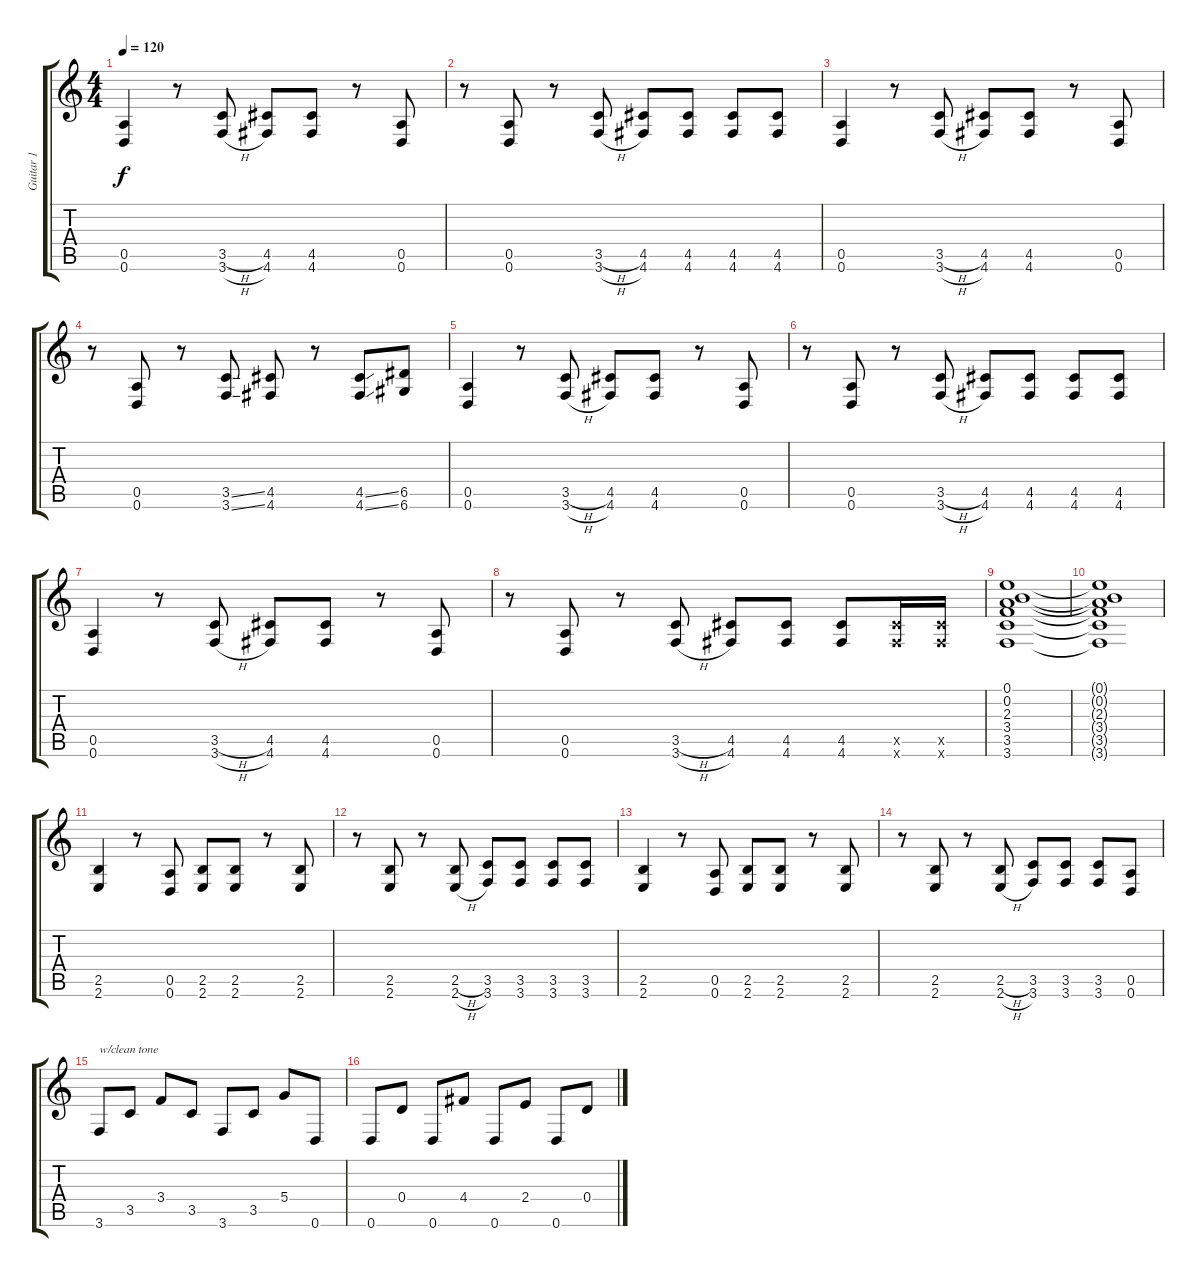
\track ("Guitar 1" "Guitar 1") {instrument overdrivenguitar}
\staff {score tabs}
\tuning (E4 B3 G3 D3 A2 D2) {hide}
\ts (4 4)
\tempo 120
\clef g2
\ks c
(0.5 0.6).4{dy f} r.8 (3.5{h} 3.6{h}).8 (4.5 4.6).8 (4.5 4.6).8 r.8 (0.5 0.6).8 |
r.8 (0.5 0.6).8 r.8 (3.5{h} 3.6{h}).8 (4.5 4.6).8 (4.5 4.6).8 (4.5 4.6).8 (4.5 4.6).8 |
(0.5 0.6).4 r.8 (3.5{h} 3.6{h}).8 (4.5 4.6).8 (4.5 4.6).8 r.8 (0.5 0.6).8 |
r.8 (0.5 0.6).8 r.8 (3.5{ss} 3.6{ss}).8 (4.5 4.6).8 r.8 (4.5{ss} 4.6{ss}).8 (6.5 6.6).8 |
(0.5 0.6).4 r.8 (3.5{h} 3.6{h}).8 (4.5 4.6).8 (4.5 4.6).8 r.8 (0.5 0.6).8 |
r.8 (0.5 0.6).8 r.8 (3.5{h} 3.6{h}).8 (4.5 4.6).8 (4.5 4.6).8 (4.5 4.6).8 (4.5 4.6).8 |
(0.5 0.6).4 r.8 (3.5{h} 3.6{h}).8 (4.5 4.6).8 (4.5 4.6).8 r.8 (0.5 0.6).8 |
r.8 (0.5 0.6).8 r.8 (3.5{h} 3.6{h}).8 (4.5 4.6).8 (4.5 4.6).8 (4.5 4.6).8 (4.5{x} 4.6{x}).16 (4.5{x} 4.6{x}).16 |
(0.1 0.2 2.3 3.4 3.5 3.6).1 |
(0.1{t} 0.2{t} 2.3{t} 3.4{t} 3.5{t} 3.6{t}).1 |
(2.5 2.6).4 r.8 (0.5 0.6).8 (2.5 2.6).8 (2.5 2.6).8 r.8 (2.5 2.6).8 |
r.8 (2.5 2.6).8 r.8 (2.5{h} 2.6{h}).8 (3.5 3.6).8 (3.5 3.6).8 (3.5 3.6).8 (3.5 3.6).8 |
(2.5 2.6).4 r.8 (0.5 0.6).8 (2.5 2.6).8 (2.5 2.6).8 r.8 (2.5 2.6).8 |
r.8 (2.5 2.6).8 r.8 (2.5{h} 2.6{h}).8 (3.5 3.6).8 (3.5 3.6).8 (3.5 3.6).8 (0.5 0.6).8 |
3.6.8{txt "w/clean tone" instrument electricguitarclean} 3.5.8 3.4.8 3.5.8 3.6.8 3.5.8 5.4.8 0.6.8 |
0.6.8 0.4.8 0.6.8 4.4.8 0.6.8 2.4.8 0.6.8 0.4.8
